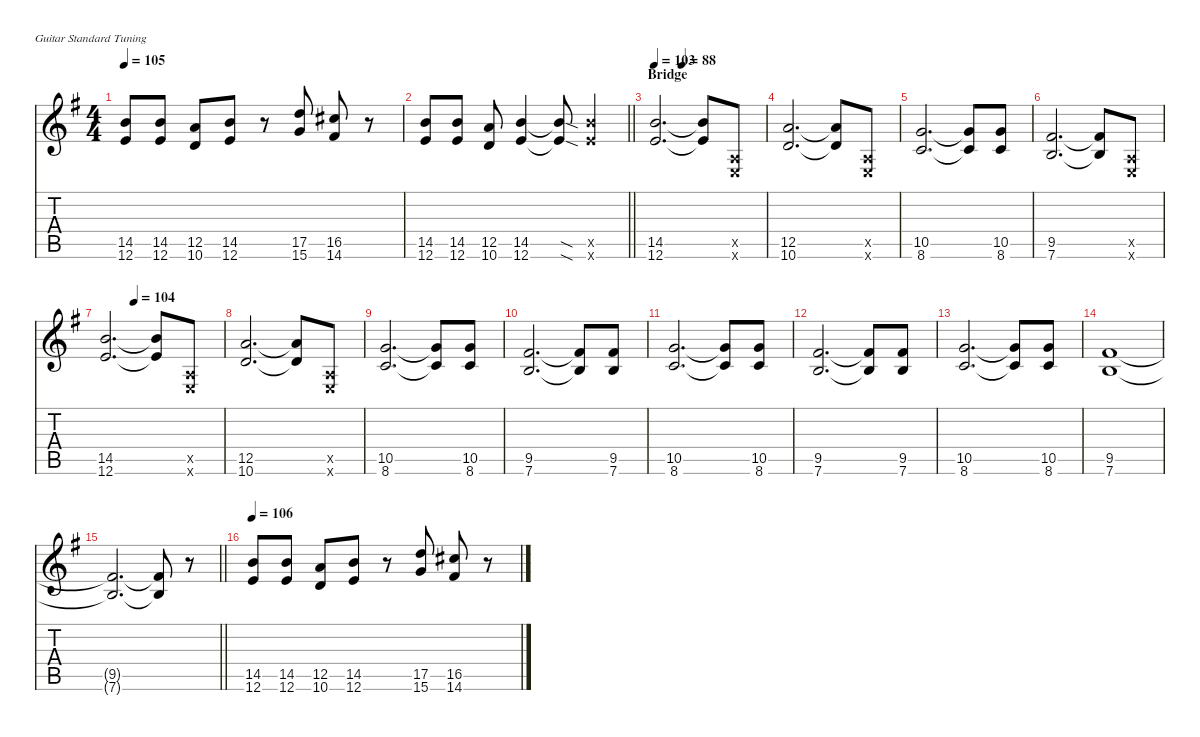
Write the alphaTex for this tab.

\defaultSystemsLayout 4
\hideDynamics
\bracketExtendMode nobrackets
\singleTrackTrackNamePolicy hidden
\multiTrackTrackNamePolicy hidden
\firstSystemTrackNameMode fullname
\firstSystemTrackNameOrientation horizontal
\otherSystemsTrackNameOrientation horizontal
\track ("Tony Right channel" "od.guit.") {mute instrument overdrivenguitar}
\staff {score tabs}
\tuning (E4 B3 G3 D3 A2 E2)
\ts (4 4)
\tempo 105
\clef g2
\ks eminor
(14.5{acc forcenatural} 12.6{acc forcenatural}).8{dy f beam Up} (14.5{acc forcenatural} 12.6{acc forcenatural}).8{beam Up} (12.5{acc forcenatural} 10.6{acc forcenatural}).8{beam Up} (14.5{acc forcenatural} 12.6{acc forcenatural}).8{beam Up} r.8{beam Up} (17.5{acc forcenatural} 15.6{acc forcenatural}).8{beam Up} (16.5{acc #} 14.6{acc #}).8{beam Up} r.8{beam Up} |
\barLineRight lightlight
(14.5{acc forcenatural} 12.6{acc forcenatural}).8{beam Up} (14.5{acc forcenatural} 12.6{acc forcenatural}).8{beam Up} (12.5{acc forcenatural} 10.6{acc forcenatural}).8{beam Up} (14.5{acc forcenatural} 12.6{acc forcenatural}).4{beam Up} (14.5{sod t acc forcenatural} 12.6{sod t acc forcenatural}).8{beam Up} (14.5{x acc forcenatural} 12.6{x acc forcenatural}).4{beam Up} |
\section ("" "Bridge")
\tempo 103
\tempo (88 0.25)
(14.5{acc forcenatural} 12.6{acc forcenatural}).2{d dy p beam Up} (14.5{t acc forcenatural} 12.6{t acc forcenatural}).8{dy mp beam Up} (0.5{x acc forcenatural} 0.6{x acc forcenatural}).8{beam Up} |
(12.5{acc forcenatural} 10.6{acc forcenatural}).2{d dy p beam Up} (12.5{t acc forcenatural} 10.6{t acc forcenatural}).8{dy mp beam Up} (0.5{x acc forcenatural} 0.6{x acc forcenatural}).8{beam Up} |
(10.5{acc forcenatural} 8.6{acc forcenatural}).2{d dy p beam Up} (10.5{t acc forcenatural} 8.6{t acc forcenatural}).8{dy mp beam Up} (10.5{acc forcenatural} 8.6{acc forcenatural}).8{dy p beam Up} |
(9.5{acc #} 7.6{acc forcenatural}).2{d beam Up} (9.5{t acc #} 7.6{t acc forcenatural}).8{dy f beam Up} (0.5{x acc forcenatural} 0.6{x acc forcenatural}).8{dy p beam Up} |
\tempo (104 0.25)
(14.5{acc forcenatural} 12.6{acc forcenatural}).2{d beam Up} (14.5{t acc forcenatural} 12.6{t acc forcenatural}).8{dy mp beam Up} (0.5{x acc forcenatural} 0.6{x acc forcenatural}).8{beam Up} |
(12.5{acc forcenatural} 10.6{acc forcenatural}).2{d dy p beam Up} (12.5{t acc forcenatural} 10.6{t acc forcenatural}).8{dy mp beam Up} (0.5{x acc forcenatural} 0.6{x acc forcenatural}).8{beam Up} |
(10.5{acc forcenatural} 8.6{acc forcenatural}).2{d dy p beam Up} (10.5{t acc forcenatural} 8.6{t acc forcenatural}).8{dy mp beam Up} (10.5{acc forcenatural} 8.6{acc forcenatural}).8{dy p beam Up} |
(9.5{acc #} 7.6{acc forcenatural}).2{d beam Up} (9.5{t acc #} 7.6{t acc forcenatural}).8{dy f beam Up} (9.5{acc #} 7.6{acc forcenatural}).8{dy p beam Up} |
(10.5{acc forcenatural} 8.6{acc forcenatural}).2{d beam Up} (10.5{t acc forcenatural} 8.6{t acc forcenatural}).8{dy mp beam Up} (10.5{acc forcenatural} 8.6{acc forcenatural}).8{dy p beam Up} |
(9.5{acc #} 7.6{acc forcenatural}).2{d beam Up} (9.5{t acc #} 7.6{t acc forcenatural}).8{dy f beam Up} (9.5{acc #} 7.6{acc forcenatural}).8{dy p beam Up} |
(10.5{acc forcenatural} 8.6{acc forcenatural}).2{d beam Up} (10.5{t acc forcenatural} 8.6{t acc forcenatural}).8{dy mp beam Up} (10.5{acc forcenatural} 8.6{acc forcenatural}).8{dy p beam Up} |
(9.5{acc #} 7.6{acc forcenatural}).1{beam Up} |
\barLineRight lightlight
(9.5{t acc #} 7.6{t acc forcenatural}).2{d dy f beam Up} (9.5{t acc #} 7.6{t acc forcenatural}).8{beam Up} r.8{beam Up} |
\section ("" "")
\tempo 106
(14.5{acc forcenatural} 12.6{acc forcenatural}).8{beam Up} (14.5{acc forcenatural} 12.6{acc forcenatural}).8{beam Up} (12.5{acc forcenatural} 10.6{acc forcenatural}).8{beam Up} (14.5{acc forcenatural} 12.6{acc forcenatural}).8{beam Up} r.8{beam Up} (17.5{acc forcenatural} 15.6{acc forcenatural}).8{beam Up} (16.5{acc #} 14.6{acc #}).8{beam Up} r.8{beam Up}
